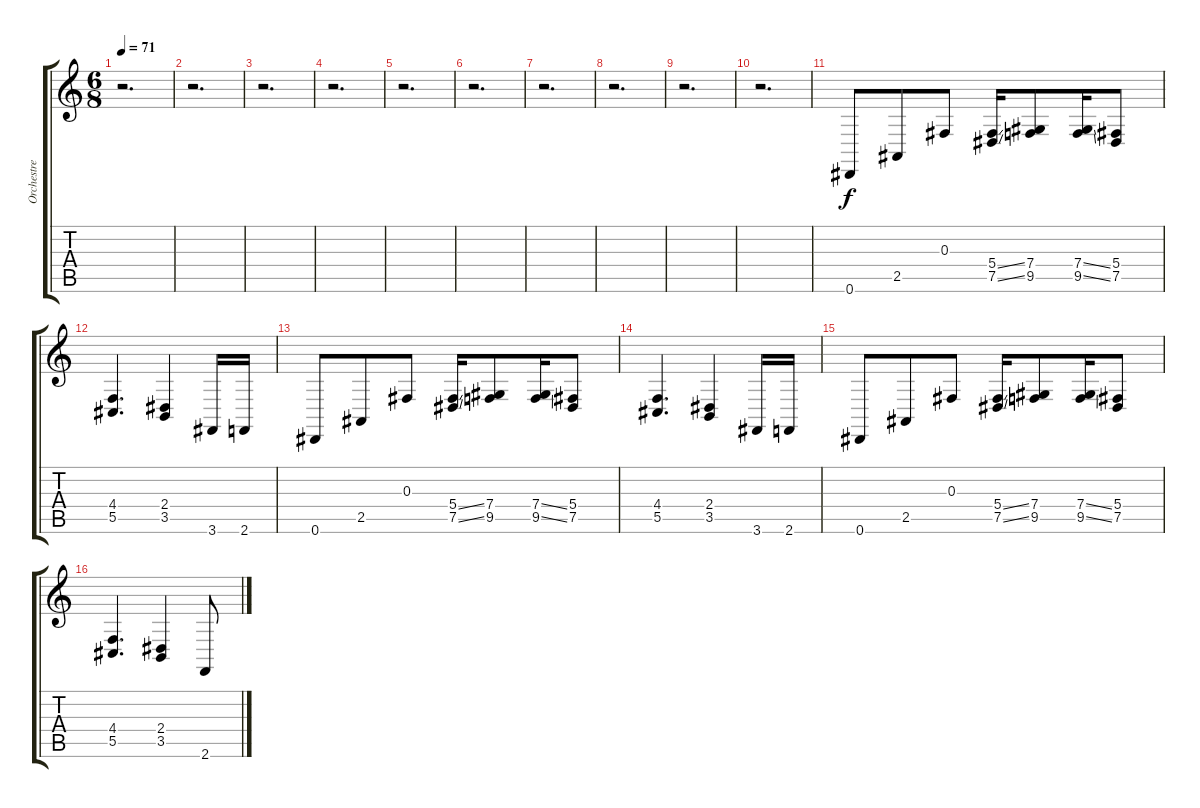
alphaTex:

\track ("Orchestre" "Orchestre") {instrument stringensemble1}
\staff {score tabs}
\tuning (Eb4 Bb3 Gb3 Db3 Ab2 Eb2) {hide}
\ts (6 8)
\tempo 71
\clef g2
\ks c
r.2{d dy f} |
r.2{d} |
r.2{d} |
r.2{d} |
r.2{d} |
r.2{d} |
r.2{d} |
r.2{d} |
r.2{d} |
r.2{d} |
0.6.8 2.5.8 0.3.8 (5.4{ss} 7.5{ss}).16 (7.4 9.5).8 (7.4{ss} 9.5{ss}).16 (5.4 7.5).8 |
(4.4 5.5).4{d} (2.4 3.5).4 3.6.16 2.6.16 |
0.6.8 2.5.8 0.3.8 (5.4{ss} 7.5{ss}).16 (7.4 9.5).8 (7.4{ss} 9.5{ss}).16 (5.4 7.5).8 |
(4.4 5.5).4{d} (2.4 3.5).4 3.6.16 2.6.16 |
0.6.8 2.5.8 0.3.8 (5.4{ss} 7.5{ss}).16 (7.4 9.5).8 (7.4{ss} 9.5{ss}).16 (5.4 7.5).8 |
(4.4 5.5).4{d} (2.4 3.5).4 2.6.8
